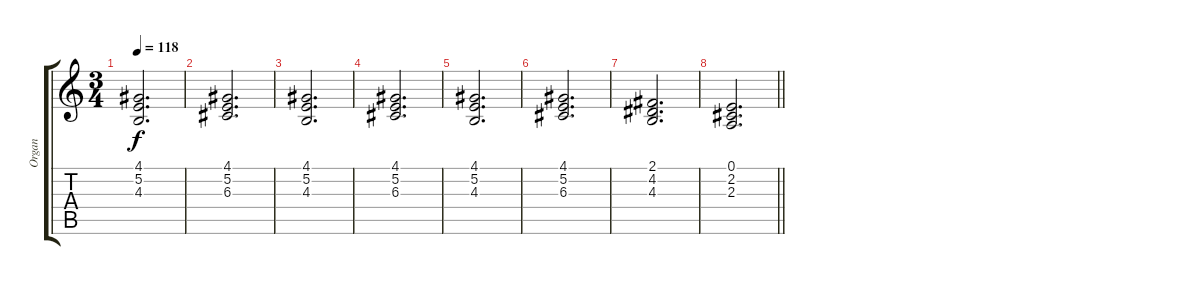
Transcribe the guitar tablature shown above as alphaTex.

\track ("Organ" "Organ") {instrument percussiveorgan}
\staff {score tabs}
\tuning (E4 B3 G3 D3 A2 E2) {hide}
\ts (3 4)
\tempo 118
\clef g2
\ks c
(4.1 5.2 4.3).2{d dy f} |
(4.1 5.2 6.3).2{d} |
(4.1 5.2 4.3).2{d} |
(4.1 5.2 6.3).2{d} |
(4.1 5.2 4.3).2{d} |
(4.1 5.2 6.3).2{d} |
(2.1 4.2 4.3).2{d} |
\barLineRight lightlight
(0.1 2.2 2.3).2{d}
